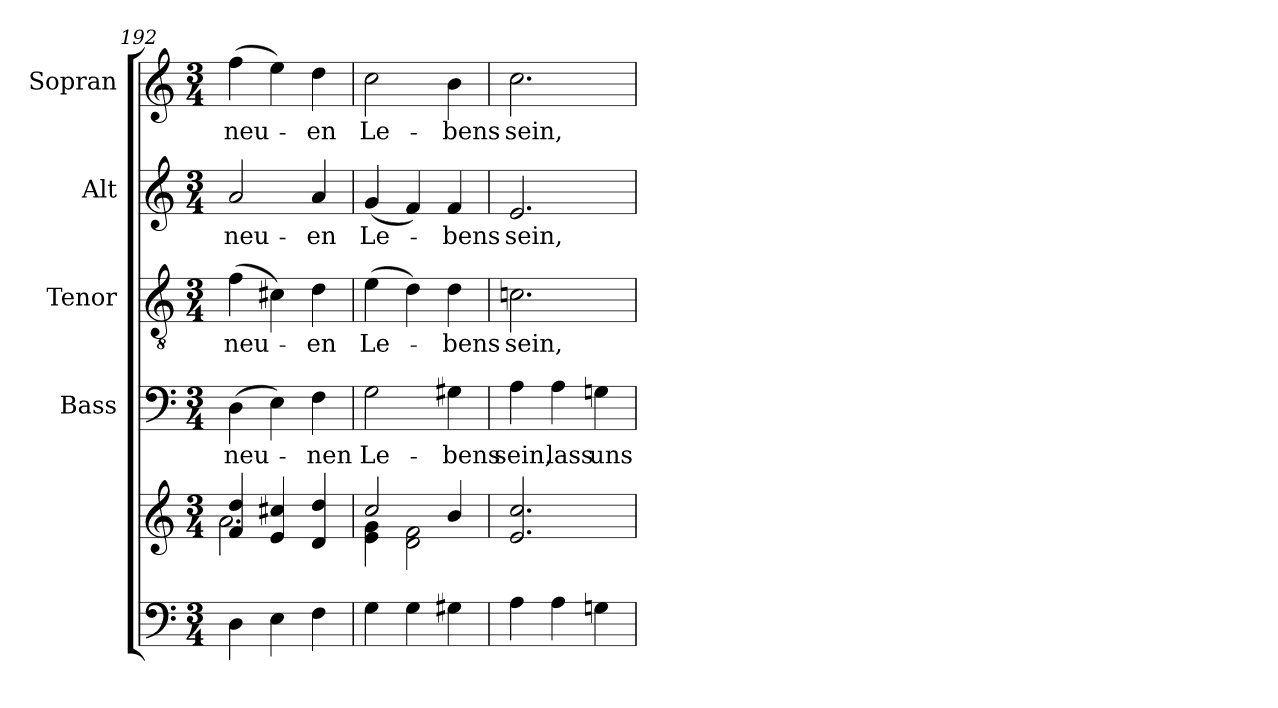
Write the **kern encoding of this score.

**kern	**kern	**kern	**text	**kern	**text	**kern	**text	**kern	**text
*part5	*part5	*part4	*part4	*part3	*part3	*part2	*part2	*part1	*part1
*staff6	*staff5	*staff4	*staff4	*staff3	*staff3	*staff2	*staff2	*staff1	*staff1
*	*	*I"Bass	*	*I"Tenor	*	*I"Alt	*	*I"Sopran	*
*	*	*I'B.	*	*I'T.	*	*I'A.	*	*I'S.	*
*clefF4	*clefG2	*clefF4	*	*clefGv2	*	*clefG2	*	*clefG2	*
*k[]	*k[]	*k[]	*	*k[]	*	*k[]	*	*k[]	*
*C:	*C:	*C:	*	*C:	*	*C:	*	*C:	*
*M3/4	*M3/4	*M3/4	*	*M3/4	*	*M3/4	*	*M3/4	*
=192	=192	=192	=192	=192	=192	=192	=192	=192	=192
*	*^	*	*	*	*	*	*	*	*
!	!	!	!	!LO:LY:b	!	!LO:LY:b	!	!LO:LY:b	!	!LO:LY:b
4D\	4f/ 4dd/	2.a\	(>4D\	neu-	(>4f\	neu-	2a/	neu-	(>4ff\	neu-
4E\	4e/ 4cc#X/	.	4E\)	.	4c#X\)	.	.	.	4ee\)	.
!	!	!	!	!LO:LY:b	!	!LO:LY:b	!	!LO:LY:b	!	!LO:LY:b
4F\	4d/ 4dd/	.	4F\	-nen	4d\	-en	4a/	-en	4dd\	-en
=193	=193	=193	=193	=193	=193	=193	=193	=193	=193	=193
!	!	!	!	!LO:LY:b	!	!LO:LY:b	!	!LO:LY:b	!	!LO:LY:b
4G\	2cc/	4e\ 4g\	2G\	Le-	(>4e\	Le-	(<4g/	Le-	2cc\	Le-
4G\	.	2d\ 2f\	.	.	4d\)	.	4f/)	.	.	.
!	!	!	!	!LO:LY:b	!	!LO:LY:b	!	!LO:LY:b	!	!LO:LY:b
4G#X\	4b/	.	4G#X\	-bens	4d\	-bens	4f/	-bens	4b\	-bens
*	*v	*v	*	*	*	*	*	*	*	*
=194	=194	=194	=194	=194	=194	=194	=194	=194	=194
!	!	!	!LO:LY:b	!	!LO:LY:b	!	!LO:LY:b	!	!LO:LY:b
4A\	2.e/ 2.cc/	4A\	sein,	2.cn\	sein,	2.e/	sein,	2.cc\	sein,
!	!	!	!LO:LY:b	!	!	!	!	!	!
4A\	.	4A\	lass	.	.	.	.	.	.
!	!	!	!LO:LY:b	!	!	!	!	!	!
4Gn\	.	4Gn\	uns	.	.	.	.	.	.
=	=	=	=	=	=	=	=	=	=
*-	*-	*-	*-	*-	*-	*-	*-	*-	*-
